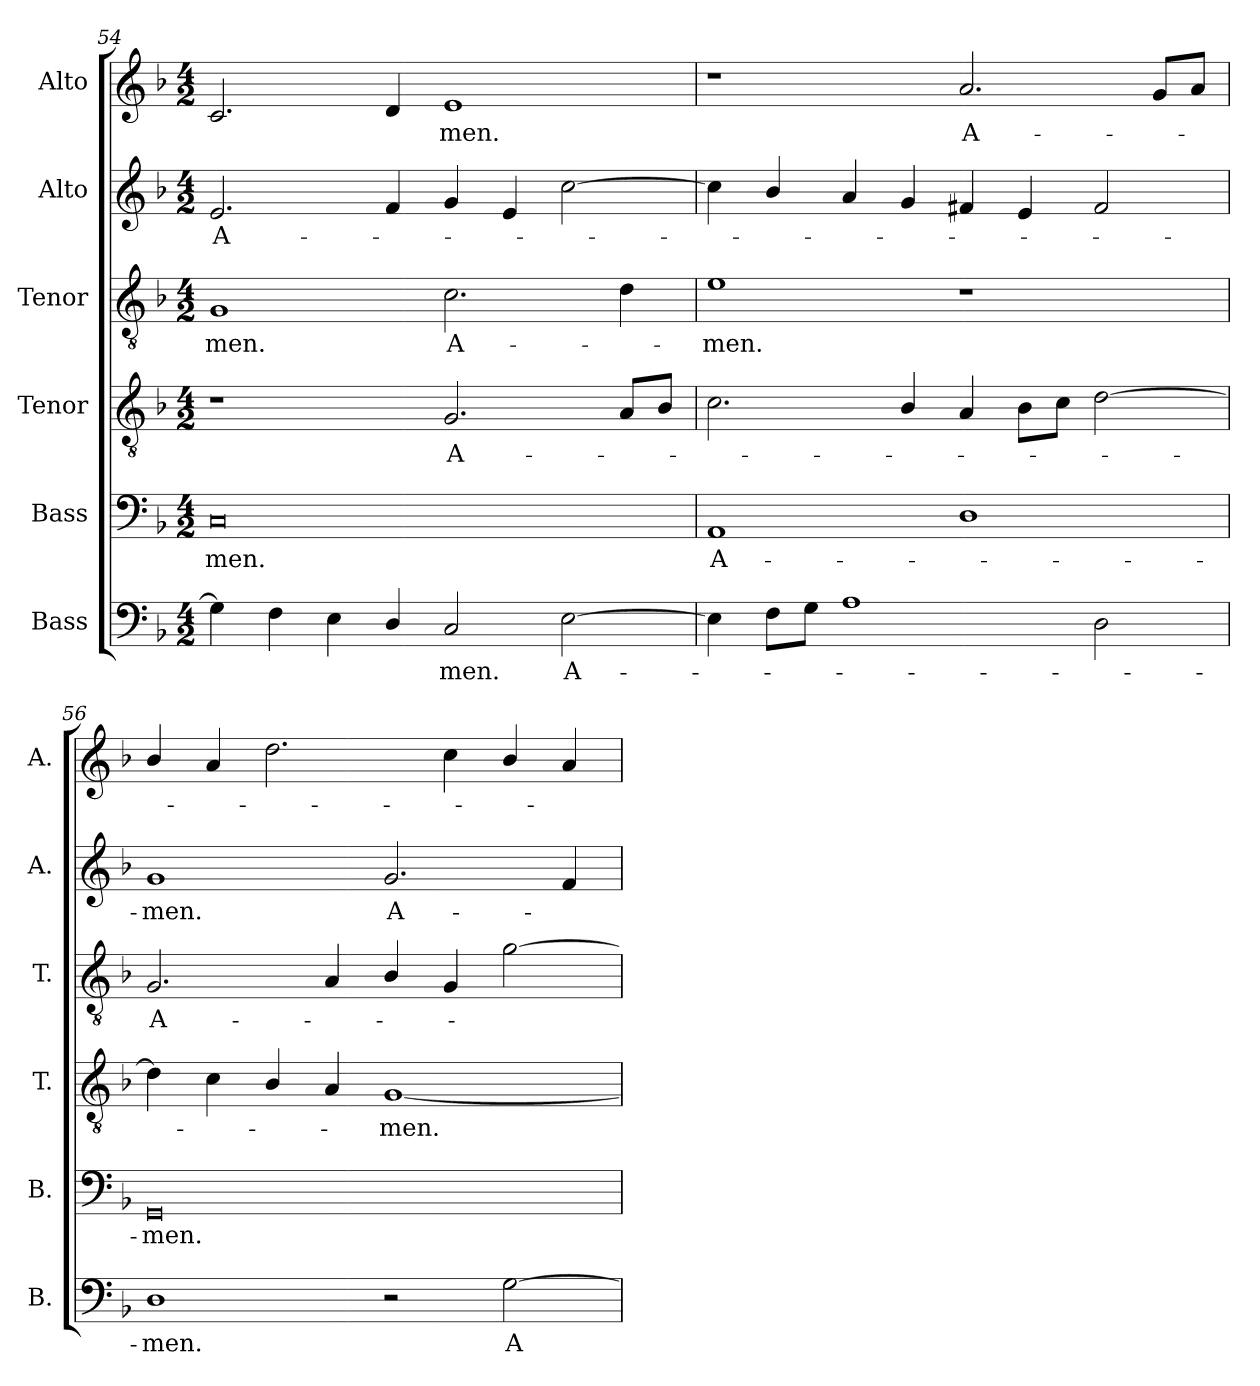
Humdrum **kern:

**kern	**text	**kern	**text	**kern	**text	**kern	**text	**kern	**text	**kern	**text
*part6	*part6	*part5	*part5	*part4	*part4	*part3	*part3	*part2	*part2	*part1	*part1
*staff6	*staff6	*staff5	*staff5	*staff4	*staff4	*staff3	*staff3	*staff2	*staff2	*staff1	*staff1
*I"Bass	*	*I"Bass	*	*I"Tenor	*	*I"Tenor	*	*I"Alto	*	*I"Alto	*
*I'B.	*	*I'B.	*	*I'T.	*	*I'T.	*	*I'A.	*	*I'A.	*
*clefF4	*	*clefF4	*	*clefGv2	*	*clefGv2	*	*clefG2	*	*clefG2	*
*	*	*	*	*ITrd7c12	*	*ITrd7c12	*	*	*	*	*
*k[b-]	*	*k[b-]	*	*k[b-]	*	*k[b-]	*	*k[b-]	*	*k[b-]	*
*F:	*	*F:	*	*F:	*	*F:	*	*F:	*	*F:	*
*M4/2	*	*M4/2	*	*M4/2	*	*M4/2	*	*M4/2	*	*M4/2	*
=54	=54	=54	=54	=54	=54	=54	=54	=54	=54	=54	=54
!	!	!	!LO:LY:b:color=#000000	!	!	!	!	!	!	!	!
!	!	!	!	!	!	!	!LO:LY:b:color=#000000	!	!	!	!
!	!	!	!	!	!	!	!	!	!LO:LY:b:color=#000000	!	!
4Gi\]	.	0Ci	-men.	1r	.	1GGi	-men.	2.ei/	A-	2.ci/	.
4Fi\	.	.	.	.	.	.	.	.	.	.	.
4Ei\	.	.	.	.	.	.	.	.	.	.	.
4Di/	.	.	.	.	.	.	.	4fi/	.	4di/	.
!	!LO:LY:b:color=#000000	!	!	!	!	!	!	!	!	!	!
!	!	!	!	!	!LO:LY:b:color=#000000	!	!	!	!	!	!
!	!	!	!	!	!	!	!LO:LY:b:color=#000000	!	!	!	!
!	!	!	!	!	!	!	!	!	!	!	!LO:LY:b:color=#000000
2Ci/	-men.	.	.	2.GGi/	A-	2.Ci\	A-	4gi/	.	1ei	-men.
.	.	.	.	.	.	.	.	4ei/	.	.	.
!	!LO:LY:b:color=#000000	!	!	!	!	!	!	!	!	!	!
[2Ei\	A-	.	.	.	.	.	.	[2cci\	.	.	.
.	.	.	.	8AAi/L	.	4Di\	.	.	.	.	.
.	.	.	.	8BB-i/J	.	.	.	.	.	.	.
=55	=55	=55	=55	=55	=55	=55	=55	=55	=55	=55	=55
!	!	!	!LO:LY:b:color=#000000	!	!	!	!	!	!	!	!
!	!	!	!	!	!	!	!LO:LY:b:color=#000000	!	!	!	!
4Ei\]	.	1AAi	A-	2.Ci\	.	1Ei	-men.	4cci\]	.	1r	.
8Fi\L	.	.	.	.	.	.	.	4b-i/	.	.	.
8Gi\J	.	.	.	.	.	.	.	.	.	.	.
1Ai	.	.	.	.	.	.	.	4ai/	.	.	.
.	.	.	.	4BB-i/	.	.	.	4gi/	.	.	.
!	!	!	!	!	!	!	!	!	!	!	!LO:LY:b:color=#000000
.	.	1Di	.	4AAi/	.	1r	.	4f#Xi/	.	2.ai/	A-
.	.	.	.	8BB-i\L	.	.	.	4ei/	.	.	.
.	.	.	.	8Ci\J	.	.	.	.	.	.	.
2Di\	.	.	.	[2Di\	.	.	.	2f#i/	.	.	.
.	.	.	.	.	.	.	.	.	.	8gi/L	.
.	.	.	.	.	.	.	.	.	.	8ai/J	.
=56	=56	=56	=56	=56	=56	=56	=56	=56	=56	=56	=56
!	!LO:LY:b:color=#000000	!	!	!	!	!	!	!	!	!	!
!	!	!	!LO:LY:b:color=#000000	!	!	!	!	!	!	!	!
!	!	!	!	!	!	!	!LO:LY:b:color=#000000	!	!	!	!
!	!	!	!	!	!	!	!	!	!LO:LY:b:color=#000000	!	!
1Di	-men.	0GGi	-men.	4Di\]	.	2.GGi/	A-	1gi	-men.	4b-i/	.
.	.	.	.	4Ci\	.	.	.	.	.	4ai/	.
.	.	.	.	4BB-i/	.	.	.	.	.	2.ddi\	.
.	.	.	.	4AAi/	.	4AAi/	.	.	.	.	.
!	!	!	!	!	!LO:LY:b:color=#000000	!	!	!	!	!	!
!	!	!	!	!	!	!	!	!	!LO:LY:b:color=#000000	!	!
2r	.	.	.	[1GGi	-men.	4BB-i/	.	2.gi/	A-	.	.
.	.	.	.	.	.	4GGi/	.	.	.	4cci\	.
!	!LO:LY:b:color=#000000	!	!	!	!	!	!	!	!	!	!
[2Gi\	A-	.	.	.	.	[2Gi\	.	.	.	4b-i/	.
.	.	.	.	.	.	.	.	4fi/	.	4ai/	.
=	=	=	=	=	=	=	=	=	=	=	=
*-	*-	*-	*-	*-	*-	*-	*-	*-	*-	*-	*-
